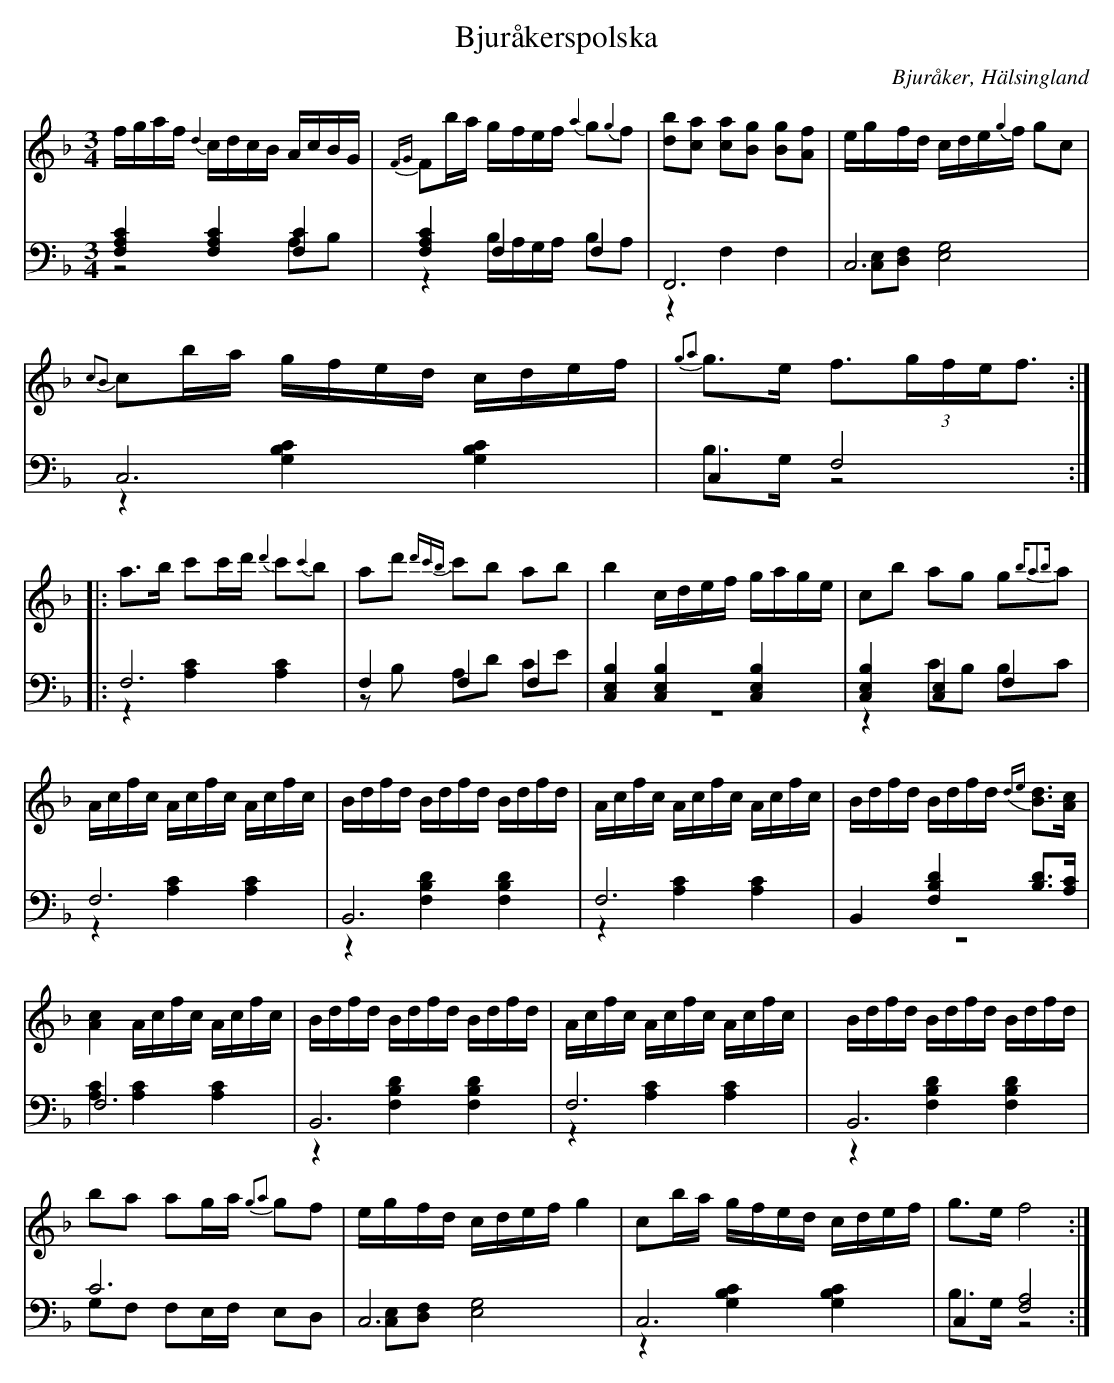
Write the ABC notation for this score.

X:1
T: Bjuråkerspolska
O: Bjuråker, Hälsingland
M: 3/4
L: 1/16
K: F
V:1
V:2
V:3 merge
V:1
fgaf {d2}cdcB AcBG|{FG}F2ba gfef {a2}g2{g2}f2|[d2b2][c2a2] [c2a2][B2g2] [B2g2][A2f2] |egfd cde{g2}f g2c2|
{c2B2}c2ba gfed cdef|{g2a2}g2>e2 f3(3gfef3:|
|:a2>b2 c'2c'd' {d'2}c'2{c'2}b2|a2d'2 {d'c'b}c'2b2 a2b2|b4 cdef gage|c2b2 a2g2 g2{ba2b}a2|
Acfc Acfc Acfc|Bdfd Bdfd Bdfd|Acfc Acfc Acfc|Bdfd Bdfd {de}[B2d2]>[A2c2]|
[A4c4] Acfc Acfc|Bdfd Bdfd Bdfd|Acfc Acfc Acfc|Bdfd Bdfd Bdfd|
b2a2 a2ga {g2a2}g2f2|egfd cdef g4|c2ba gfed cdef|g2>e2 f8:|
V:2 clef=bass
[F,4A,4C4] [F,4A,4C4] [F,4C4]|[F,4A,4C4] F,4 F,4|F,,12|C,12|
C,12|C,4 F,8:|
|:F,12|F,4 F,4 F,4|[C,4E,4B,4] [C,4E,4B,4] [C,4E,4B,4]|[C,4E,4B,4] [C,4E,4] F,4|
F,12|B,,12|F,12|B,,4 [F,4B,4D4] [B,2D2]>[A,2C2]|
F,12|B,,12|F,12|B,,12|
C12|C,12|C,12|C,4 [F,8A,8]:|
V:3 clef=bass
z8 A,2B,2|z4 B,A,G,A, B,2A,2|z4 F,4 F,4|[C,2E,2][D,2F,2] [E,8G,8]|
z4 [G,4B,4C4] [G,4B,4C4]|B,2>G,2 z8:|
|:z4 [A,4C4] [A,4C4]|z2B,2 A,2D2 C2E2|z12|z4 C2B,2 B,2C2|
z4 [A,4C4] [A,4C4]|z4 [F,4B,4D4] [F,4B,4D4]|z4 [A,4C4] [A,4C4]|z12|
[A,4C4] [A,4C4] [A,4C4]|z4 [F,4B,4D4] [F,4B,4D4]|z4 [A,4C4] [A,4C4]|
|z4 [F,4B,4D4] [F,4B,4D4]|G,2F,2 F,2E,F, E,2D,2|[C,2E,2][D,2F,2] [E,8G,8]|z4 [G,4B,4C4] [G,4B,4C4]|B,2>G,2 z8:|
